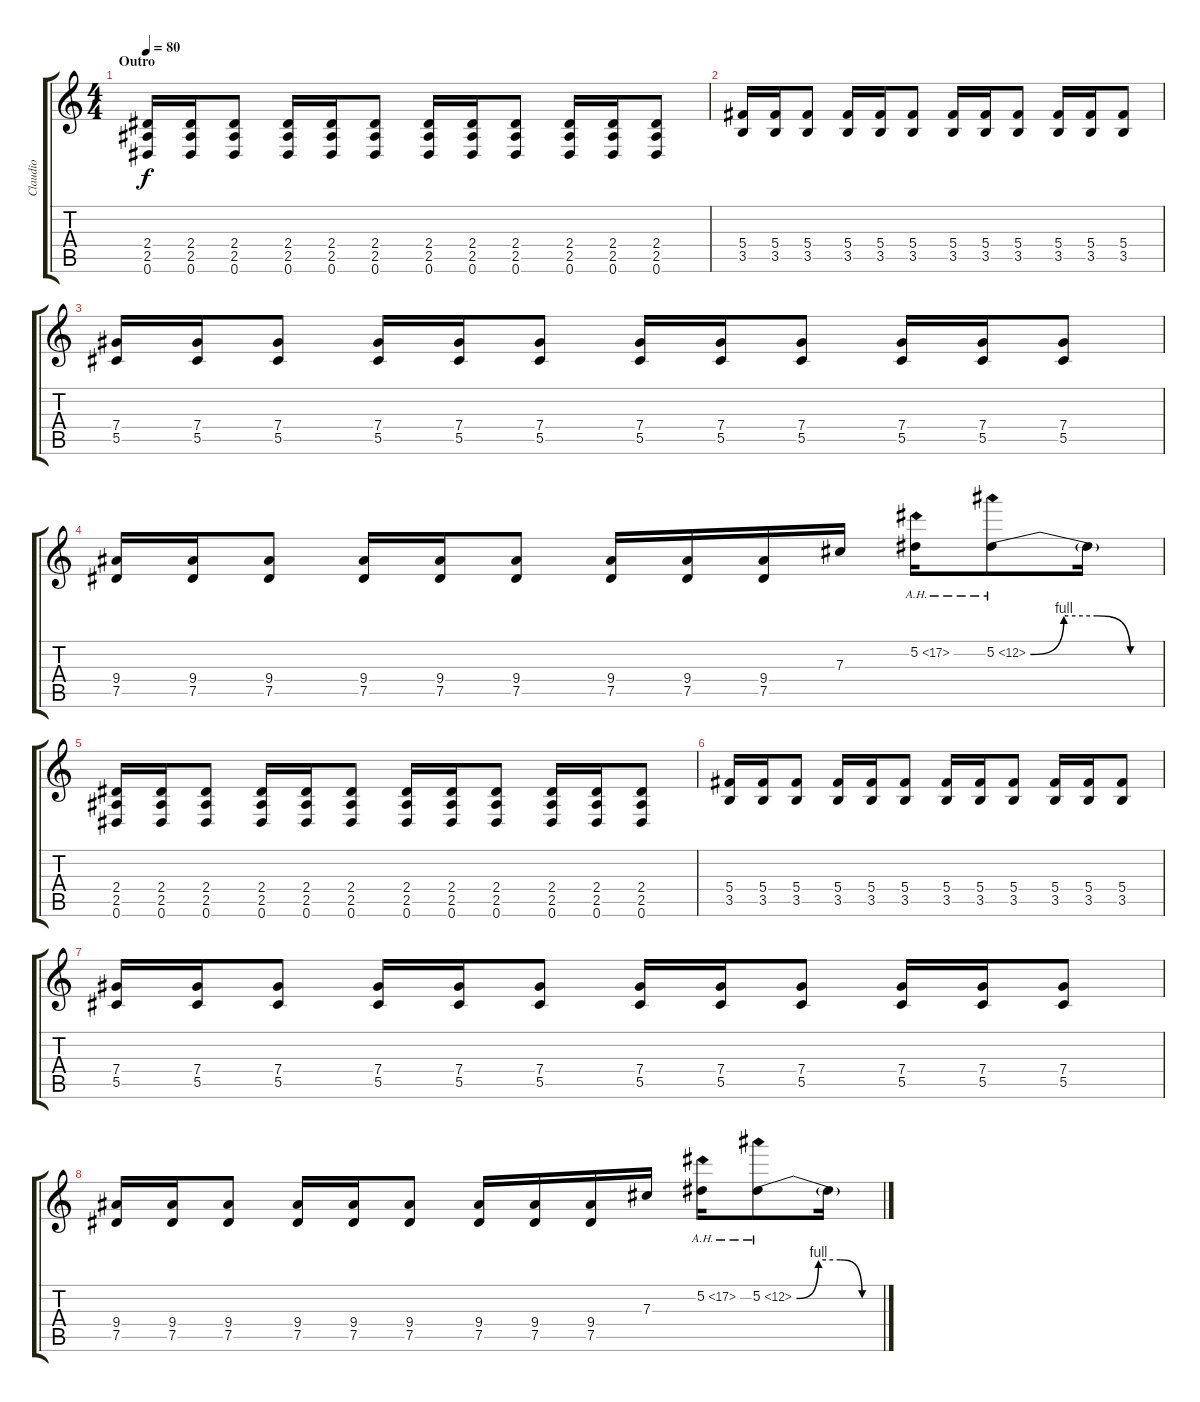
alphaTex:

\track ("Claudio" "Claudio") {instrument distortionguitar}
\staff {score tabs}
\tuning (Eb4 Bb3 Gb3 Db3 Ab2 Eb2) {hide}
\ts (4 4)
\section ("" "Outro")
\tempo 80
\clef g2
\ks c
(2.4 2.5 0.6).16{dy f volume 12} (2.4 2.5 0.6).16 (2.4 2.5 0.6).8 (2.4 2.5 0.6).16 (2.4 2.5 0.6).16 (2.4 2.5 0.6).8 (2.4 2.5 0.6).16 (2.4 2.5 0.6).16 (2.4 2.5 0.6).8 (2.4 2.5 0.6).16 (2.4 2.5 0.6).16 (2.4 2.5 0.6).8 |
(5.4 3.5).16 (5.4 3.5).16 (5.4 3.5).8 (5.4 3.5).16 (5.4 3.5).16 (5.4 3.5).8 (5.4 3.5).16 (5.4 3.5).16 (5.4 3.5).8 (5.4 3.5).16 (5.4 3.5).16 (5.4 3.5).8 |
(7.4 5.5).16 (7.4 5.5).16 (7.4 5.5).8 (7.4 5.5).16 (7.4 5.5).16 (7.4 5.5).8 (7.4 5.5).16 (7.4 5.5).16 (7.4 5.5).8 (7.4 5.5).16 (7.4 5.5).16 (7.4 5.5).8 |
(9.4 7.5).16 (9.4 7.5).16 (9.4 7.5).8 (9.4 7.5).16 (9.4 7.5).16 (9.4 7.5).8 (9.4 7.5).16 (9.4 7.5).16 (9.4 7.5).16 7.3.16 5.2{ah 12}.16 5.2{be (custom 0 0 15 4 30 4 45 0 60 0) ah 7}.8 5.2{t}.16 |
(2.4 2.5 0.6).16 (2.4 2.5 0.6).16 (2.4 2.5 0.6).8 (2.4 2.5 0.6).16 (2.4 2.5 0.6).16 (2.4 2.5 0.6).8 (2.4 2.5 0.6).16 (2.4 2.5 0.6).16 (2.4 2.5 0.6).8 (2.4 2.5 0.6).16 (2.4 2.5 0.6).16 (2.4 2.5 0.6).8 |
(5.4 3.5).16 (5.4 3.5).16 (5.4 3.5).8 (5.4 3.5).16 (5.4 3.5).16 (5.4 3.5).8 (5.4 3.5).16 (5.4 3.5).16 (5.4 3.5).8 (5.4 3.5).16 (5.4 3.5).16 (5.4 3.5).8 |
(7.4 5.5).16 (7.4 5.5).16 (7.4 5.5).8 (7.4 5.5).16 (7.4 5.5).16 (7.4 5.5).8 (7.4 5.5).16 (7.4 5.5).16 (7.4 5.5).8 (7.4 5.5).16 (7.4 5.5).16 (7.4 5.5).8 |
(9.4 7.5).16 (9.4 7.5).16 (9.4 7.5).8 (9.4 7.5).16 (9.4 7.5).16 (9.4 7.5).8 (9.4 7.5).16 (9.4 7.5).16 (9.4 7.5).16 7.3.16 5.2{ah 12}.16 5.2{be (custom 0 0 15 4 30 4 45 0 60 0) ah 7}.8 5.2{t}.16
